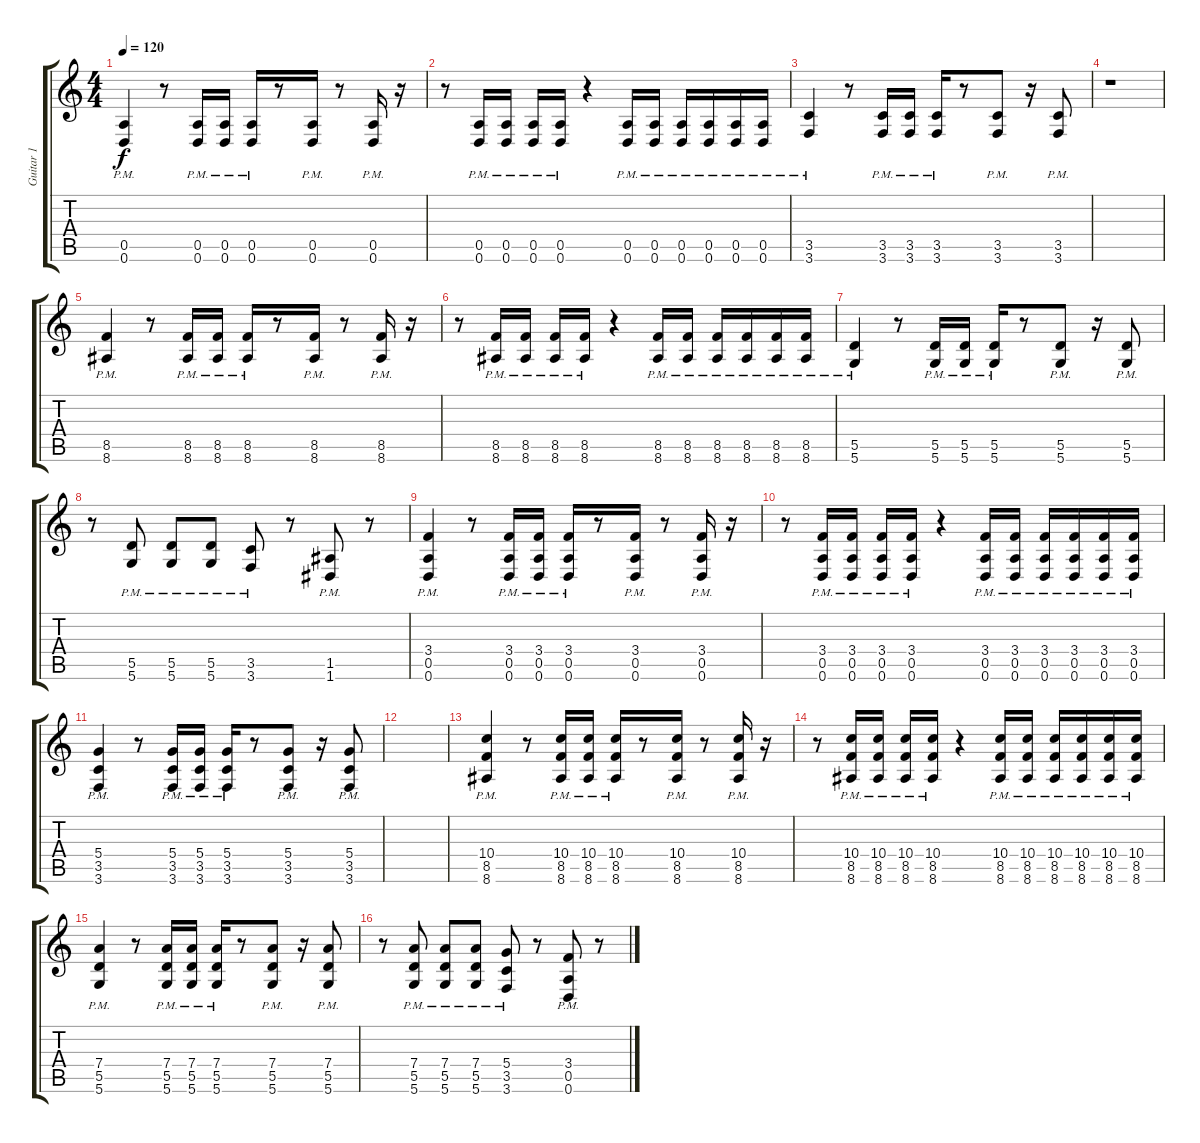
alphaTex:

\track ("Guitar 1" "Guitar 1") {instrument overdrivenguitar}
\staff {score tabs}
\tuning (E4 B3 G3 D3 A2 D2) {hide}
\ts (4 4)
\tempo 120
\clef g2
\ks c
(0.5{pm} 0.6{pm}).4{dy f} r.8 (0.5{pm} 0.6{pm}).16 (0.5{pm} 0.6{pm}).16 (0.5{pm} 0.6{pm}).16 r.8 (0.5{pm} 0.6{pm}).16 r.8 (0.5{pm} 0.6{pm}).16 r.16 |
r.8 (0.5{pm} 0.6{pm}).16 (0.5{pm} 0.6{pm}).16 (0.5{pm} 0.6{pm}).16 (0.5{pm} 0.6{pm}).16 r.4 (0.5{pm} 0.6{pm}).16 (0.5{pm} 0.6{pm}).16 (0.5{pm} 0.6{pm}).16 (0.5{pm} 0.6{pm}).16 (0.5{pm} 0.6{pm}).16 (0.5{pm} 0.6{pm}).16 |
(3.5{pm} 3.6{pm}).4 r.8 (3.5{pm} 3.6{pm}).16 (3.5{pm} 3.6{pm}).16 (3.5{pm} 3.6{pm}).16 r.8 (3.5{pm} 3.6{pm}).8 r.16 (3.5{pm} 3.6{pm}).8 |
r.1 |
(8.5{pm} 8.6{pm}).4 r.8 (8.5{pm} 8.6{pm}).16 (8.5{pm} 8.6{pm}).16 (8.5{pm} 8.6{pm}).16 r.8 (8.5{pm} 8.6{pm}).16 r.8 (8.5{pm} 8.6{pm}).16 r.16 |
r.8 (8.5{pm} 8.6{pm}).16 (8.5{pm} 8.6{pm}).16 (8.5{pm} 8.6{pm}).16 (8.5{pm} 8.6{pm}).16 r.4 (8.5{pm} 8.6{pm}).16 (8.5{pm} 8.6{pm}).16 (8.5{pm} 8.6{pm}).16 (8.5{pm} 8.6{pm}).16 (8.5{pm} 8.6{pm}).16 (8.5{pm} 8.6{pm}).16 |
(5.5{pm} 5.6{pm}).4 r.8 (5.5{pm} 5.6{pm}).16 (5.5{pm} 5.6{pm}).16 (5.5{pm} 5.6{pm}).16 r.8 (5.5{pm} 5.6{pm}).8 r.16 (5.5{pm} 5.6{pm}).8 |
r.8 (5.5{pm} 5.6{pm}).8 (5.5{pm} 5.6{pm}).8 (5.5{pm} 5.6{pm}).8 (3.5{pm} 3.6{pm}).8 r.8 (1.5{pm} 1.6{pm}).8 r.8 |
(3.4{pm} 0.5{pm} 0.6{pm}).4 r.8 (3.4{pm} 0.5{pm} 0.6{pm}).16 (3.4{pm} 0.5{pm} 0.6{pm}).16 (3.4{pm} 0.5{pm} 0.6{pm}).16 r.8 (3.4{pm} 0.5{pm} 0.6{pm}).16 r.8 (3.4{pm} 0.5{pm} 0.6{pm}).16 r.16 |
r.8 (3.4{pm} 0.5{pm} 0.6{pm}).16 (3.4{pm} 0.5{pm} 0.6{pm}).16 (3.4{pm} 0.5{pm} 0.6{pm}).16 (3.4{pm} 0.5{pm} 0.6{pm}).16 r.4 (3.4{pm} 0.5{pm} 0.6{pm}).16 (3.4{pm} 0.5{pm} 0.6{pm}).16 (3.4{pm} 0.5{pm} 0.6{pm}).16 (3.4{pm} 0.5{pm} 0.6{pm}).16 (3.4{pm} 0.5{pm} 0.6{pm}).16 (3.4{pm} 0.5{pm} 0.6{pm}).16 |
(5.4{pm} 3.5{pm} 3.6{pm}).4 r.8 (5.4{pm} 3.5{pm} 3.6{pm}).16 (5.4{pm} 3.5{pm} 3.6{pm}).16 (5.4{pm} 3.5{pm} 3.6{pm}).16 r.8 (5.4{pm} 3.5{pm} 3.6{pm}).8 r.16 (5.4{pm} 3.5{pm} 3.6{pm}).8 |
|
(10.4{pm} 8.5{pm} 8.6{pm}).4 r.8 (10.4{pm} 8.5{pm} 8.6{pm}).16 (10.4{pm} 8.5{pm} 8.6{pm}).16 (10.4{pm} 8.5{pm} 8.6{pm}).16 r.8 (10.4{pm} 8.5{pm} 8.6{pm}).16 r.8 (10.4{pm} 8.5{pm} 8.6{pm}).16 r.16 |
r.8 (10.4{pm} 8.5{pm} 8.6{pm}).16 (10.4{pm} 8.5{pm} 8.6{pm}).16 (10.4{pm} 8.5{pm} 8.6{pm}).16 (10.4{pm} 8.5{pm} 8.6{pm}).16 r.4 (10.4{pm} 8.5{pm} 8.6{pm}).16 (10.4{pm} 8.5{pm} 8.6{pm}).16 (10.4{pm} 8.5{pm} 8.6{pm}).16 (10.4{pm} 8.5{pm} 8.6{pm}).16 (10.4{pm} 8.5{pm} 8.6{pm}).16 (10.4{pm} 8.5{pm} 8.6{pm}).16 |
(7.4{pm} 5.5{pm} 5.6{pm}).4 r.8 (7.4{pm} 5.5{pm} 5.6{pm}).16 (7.4{pm} 5.5{pm} 5.6{pm}).16 (7.4{pm} 5.5{pm} 5.6{pm}).16 r.8 (7.4{pm} 5.5{pm} 5.6{pm}).8 r.16 (7.4{pm} 5.5{pm} 5.6{pm}).8 |
r.8 (7.4{pm} 5.5{pm} 5.6{pm}).8 (7.4{pm} 5.5{pm} 5.6{pm}).8 (7.4{pm} 5.5{pm} 5.6{pm}).8 (5.4{pm} 3.5{pm} 3.6{pm}).8 r.8 (3.4{pm} 0.5{pm} 0.6{pm}).8 r.8
